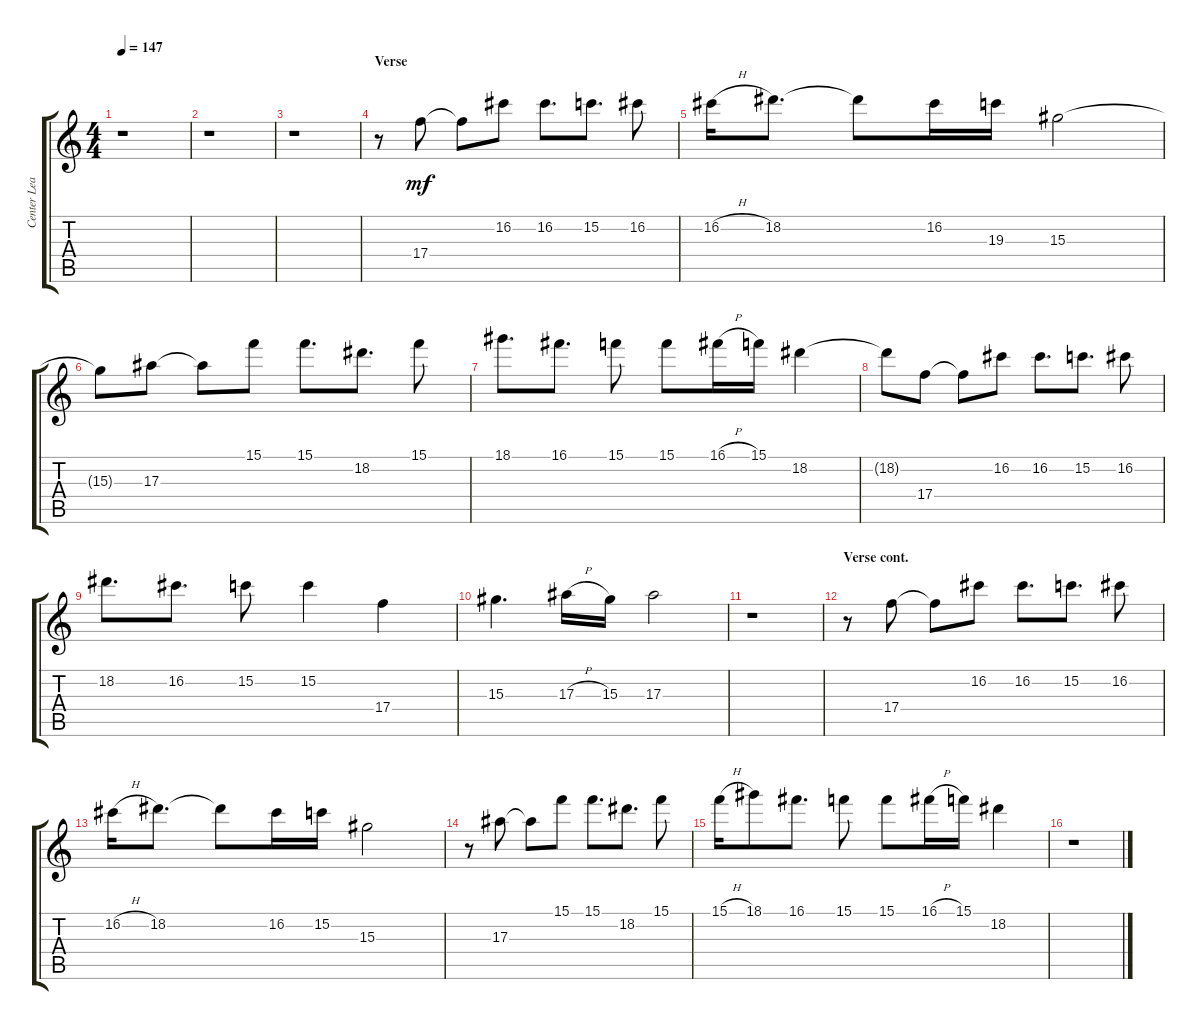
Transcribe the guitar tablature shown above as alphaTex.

\track ("Center Lead 1" "Center Lea") {instrument overdrivenguitar}
\staff {score tabs}
\tuning (D4 A3 F3 C3 G2 C2) {hide}
\ts (4 4)
\tempo 147
\clef g2
\ks aminor
r.1{dy mf} |
r.1 |
r.1 |
\section ("" "Verse")
r.8 17.4.8 17.4{t}.8 16.2.8 16.2.8{d} 15.2.8{d} 16.2.8 |
16.2{h}.16 18.2.8{d} 18.2{t}.8 16.2.16 19.3.16 15.3.2 |
15.3{t}.8 17.3.8 17.3{t}.8 15.1.8 15.1.8{d} 18.2.8{d} 15.1.8 |
18.1.8{d} 16.1.8{d} 15.1.8 15.1.8 16.1{h}.16 15.1.16 18.2.4 |
18.2{t}.8 17.4.8 17.4{t}.8 16.2.8 16.2.8{d} 15.2.8{d} 16.2.8 |
18.2.8{d} 16.2.8{d} 15.2.8 15.2.4 17.4.4 |
15.3.4{d} 17.3{h}.16 15.3.16 17.3.2 |
r.1 |
\section ("" "Verse cont.")
r.8 17.4.8 17.4{t}.8 16.2.8 16.2.8{d} 15.2.8{d} 16.2.8 |
16.2{h}.16 18.2.8{d} 18.2{t}.8 16.2.16 15.2.16 15.3.2 |
r.8 17.3.8 17.3{t}.8 15.1.8 15.1.8{d} 18.2.8{d} 15.1.8 |
15.1{h}.16 18.1.8 16.1.8{d} 15.1.8 15.1.8 16.1{h}.16 15.1.16 18.2.4 |
r.1
